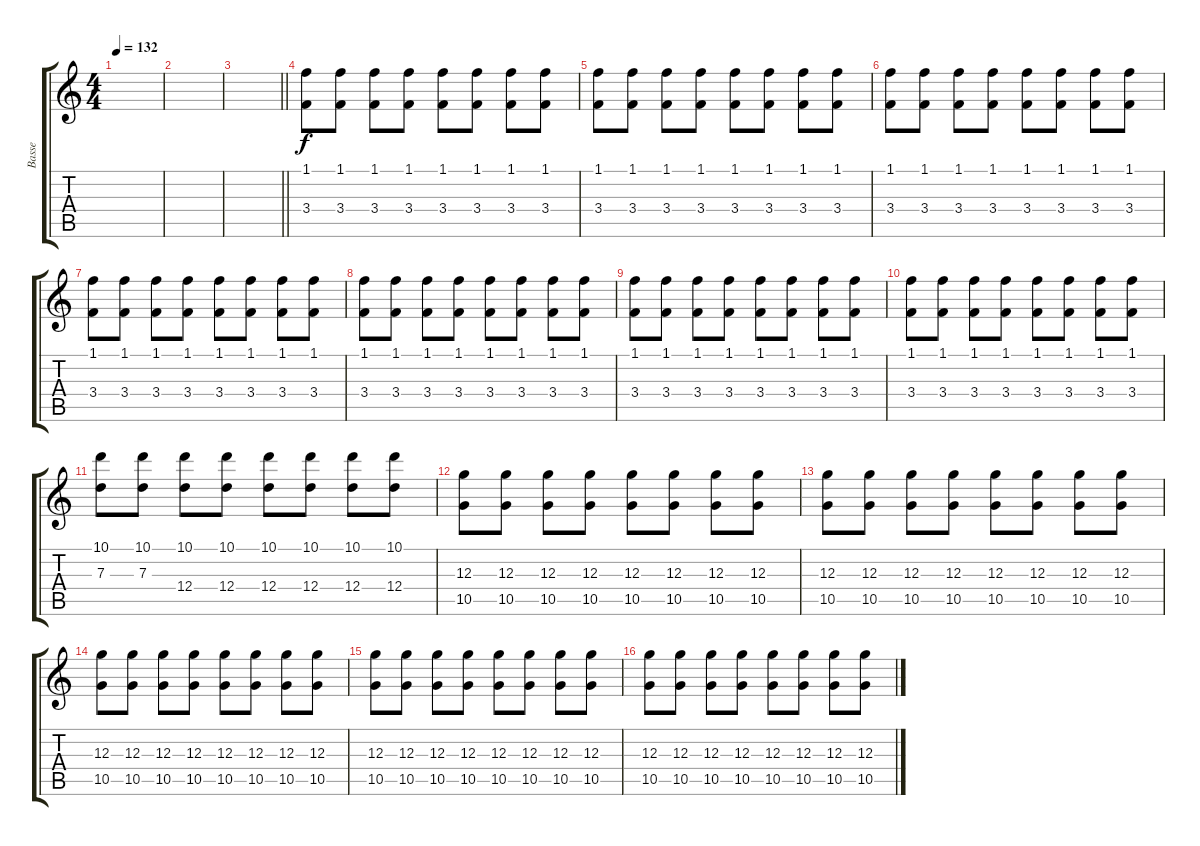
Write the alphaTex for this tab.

\track ("Basse" "Basse") {instrument synthbass2}
\staff {score tabs}
\tuning (E4 B3 G3 D3 A2 E2) {hide}
\ts (4 4)
\tempo 132
\clef g2
\ks c
|
|
\barLineRight lightlight
|
\section ("" "")
(1.1 3.4).8 (1.1 3.4).8 (1.1 3.4).8 (1.1 3.4).8 (1.1 3.4).8 (1.1 3.4).8 (1.1 3.4).8 (1.1 3.4).8 |
(1.1 3.4).8 (1.1 3.4).8 (1.1 3.4).8 (1.1 3.4).8 (1.1 3.4).8 (1.1 3.4).8 (1.1 3.4).8 (1.1 3.4).8 |
(1.1 3.4).8 (1.1 3.4).8 (1.1 3.4).8 (1.1 3.4).8 (1.1 3.4).8 (1.1 3.4).8 (1.1 3.4).8 (1.1 3.4).8 |
(1.1 3.4).8 (1.1 3.4).8 (1.1 3.4).8 (1.1 3.4).8 (1.1 3.4).8 (1.1 3.4).8 (1.1 3.4).8 (1.1 3.4).8 |
(1.1 3.4).8 (1.1 3.4).8 (1.1 3.4).8 (1.1 3.4).8 (1.1 3.4).8 (1.1 3.4).8 (1.1 3.4).8 (1.1 3.4).8 |
(1.1 3.4).8 (1.1 3.4).8 (1.1 3.4).8 (1.1 3.4).8 (1.1 3.4).8 (1.1 3.4).8 (1.1 3.4).8 (1.1 3.4).8 |
(1.1 3.4).8 (1.1 3.4).8 (1.1 3.4).8 (1.1 3.4).8 (1.1 3.4).8 (1.1 3.4).8 (1.1 3.4).8 (1.1 3.4).8 |
(10.1 7.3).8 (10.1 7.3).8 (10.1 12.4).8 (10.1 12.4).8 (10.1 12.4).8 (10.1 12.4).8 (10.1 12.4).8 (10.1 12.4).8 |
(12.3 10.5).8 (12.3 10.5).8 (12.3 10.5).8 (12.3 10.5).8 (12.3 10.5).8 (12.3 10.5).8 (12.3 10.5).8 (12.3 10.5).8 |
(12.3 10.5).8 (12.3 10.5).8 (12.3 10.5).8 (12.3 10.5).8 (12.3 10.5).8 (12.3 10.5).8 (12.3 10.5).8 (12.3 10.5).8 |
(12.3 10.5).8 (12.3 10.5).8 (12.3 10.5).8 (12.3 10.5).8 (12.3 10.5).8 (12.3 10.5).8 (12.3 10.5).8 (12.3 10.5).8 |
(12.3 10.5).8 (12.3 10.5).8 (12.3 10.5).8 (12.3 10.5).8 (12.3 10.5).8 (12.3 10.5).8 (12.3 10.5).8 (12.3 10.5).8 |
(12.3 10.5).8 (12.3 10.5).8 (12.3 10.5).8 (12.3 10.5).8 (12.3 10.5).8 (12.3 10.5).8 (12.3 10.5).8 (12.3 10.5).8
